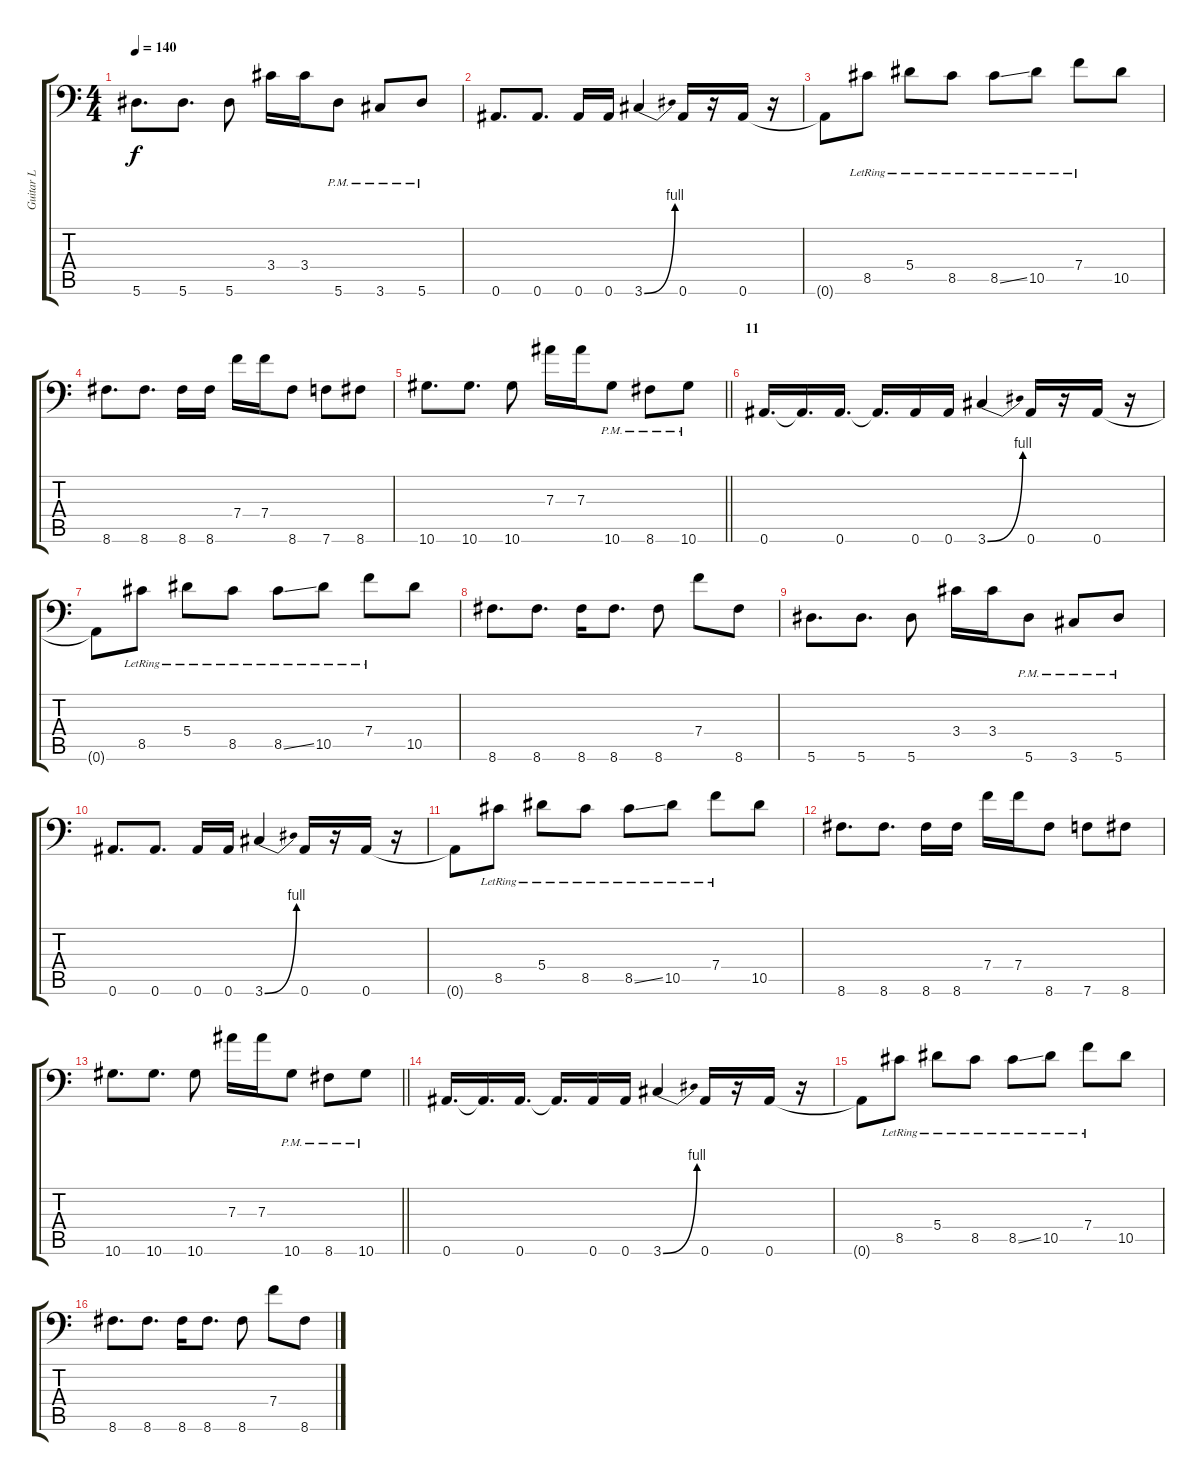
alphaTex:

\track ("Guitar L" "Guitar L") {instrument distortionguitar}
\staff {score tabs}
\tuning (C4 G3 Eb3 Bb2 F2 Bb1) {hide}
\ts (4 4)
\tempo 140
\clef f4
\ks c
5.6.8{d dy f} 5.6.8{d} 5.6.8 3.4.16 3.4.16 5.6{pm}.8 3.6{pm}.8 5.6{pm}.8 |
0.6.8{d} 0.6.8{d} 0.6.16 0.6.16 3.6{be (bend 0 0 60 4)}.4 0.6.16 r.16 0.6.16 r.16 |
0.6{t}.8 8.5{lr}.8 5.4{lr}.8 8.5{lr}.8 8.5{ss lr}.8 10.5{lr}.8 7.4{lr}.8 10.5.8 |
8.6.8{d} 8.6.8{d} 8.6.16 8.6.16 7.4.16 7.4.16 8.6.8 7.6.8 8.6.8 |
\barLineRight lightlight
10.6.8{d} 10.6.8{d} 10.6.8 7.3.16 7.3.16 10.6{pm}.8 8.6{pm}.8 10.6{pm}.8 |
\section ("" "11")
0.6.16{d} 0.6{t}.16{d} 0.6.16{d} 0.6{t}.16{d} 0.6.16 0.6.16 3.6{be (bend 0 0 60 4)}.4 0.6.16 r.16 0.6.16 r.16 |
0.6{t}.8 8.5{lr}.8 5.4{lr}.8 8.5{lr}.8 8.5{ss lr}.8 10.5{lr}.8 7.4{lr}.8 10.5.8 |
8.6.8{d} 8.6.8{d} 8.6.16 8.6.8{d} 8.6.8 7.4.8 8.6.8 |
5.6.8{d} 5.6.8{d} 5.6.8 3.4.16 3.4.16 5.6{pm}.8 3.6{pm}.8 5.6{pm}.8 |
0.6.8{d} 0.6.8{d} 0.6.16 0.6.16 3.6{be (bend 0 0 60 4)}.4 0.6.16 r.16 0.6.16 r.16 |
0.6{t}.8 8.5{lr}.8 5.4{lr}.8 8.5{lr}.8 8.5{ss lr}.8 10.5{lr}.8 7.4{lr}.8 10.5.8 |
8.6.8{d} 8.6.8{d} 8.6.16 8.6.16 7.4.16 7.4.16 8.6.8 7.6.8 8.6.8 |
\barLineRight lightlight
10.6.8{d} 10.6.8{d} 10.6.8 7.3.16 7.3.16 10.6{pm}.8 8.6{pm}.8 10.6{pm}.8 |
0.6.16{d} 0.6{t}.16{d} 0.6.16{d} 0.6{t}.16{d} 0.6.16 0.6.16 3.6{be (bend 0 0 60 4)}.4 0.6.16 r.16 0.6.16 r.16 |
0.6{t}.8 8.5{lr}.8 5.4{lr}.8 8.5{lr}.8 8.5{ss lr}.8 10.5{lr}.8 7.4{lr}.8 10.5.8 |
8.6.8{d} 8.6.8{d} 8.6.16 8.6.8{d} 8.6.8 7.4.8 8.6.8
